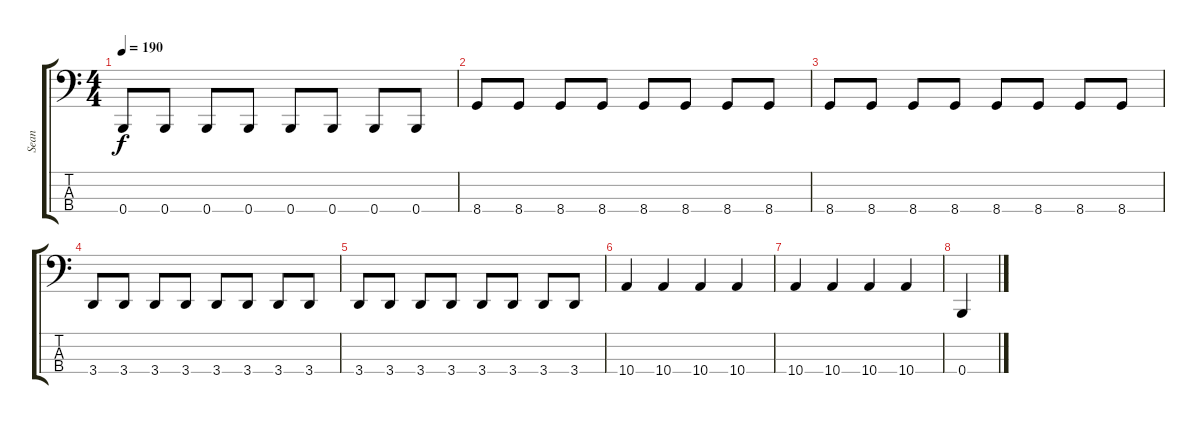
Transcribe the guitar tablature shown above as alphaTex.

\track ("Sean" "Sean") {instrument electricbasspick}
\staff {score tabs}
\tuning (E2 B1 Gb1 B0) {hide}
\ts (4 4)
\tempo 190
\clef f4
\ks c
0.4.8{dy f} 0.4.8 0.4.8 0.4.8 0.4.8 0.4.8 0.4.8 0.4.8 |
8.4.8 8.4.8 8.4.8 8.4.8 8.4.8 8.4.8 8.4.8 8.4.8 |
8.4.8 8.4.8 8.4.8 8.4.8 8.4.8 8.4.8 8.4.8 8.4.8 |
3.4.8 3.4.8 3.4.8 3.4.8 3.4.8 3.4.8 3.4.8 3.4.8 |
3.4.8 3.4.8 3.4.8 3.4.8 3.4.8 3.4.8 3.4.8 3.4.8 |
10.4.4 10.4.4 10.4.4 10.4.4 |
10.4.4 10.4.4 10.4.4 10.4.4 |
0.4.4
